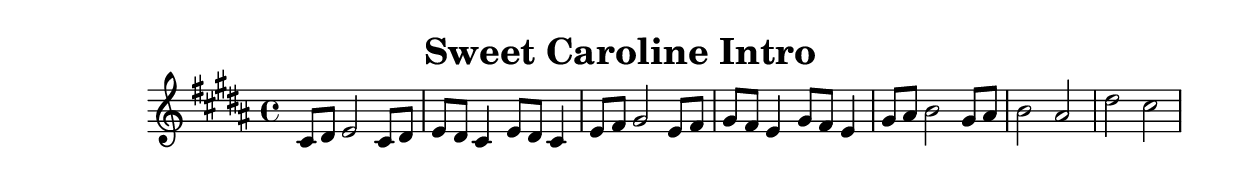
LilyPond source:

\header {
    title = "Sweet Caroline Intro"
}
\relative {
    \key b \major
    cis'8 dis e2 cis8 dis
    e dis cis4 e8 dis cis4
    e8 fis gis2 e8 fis
    gis fis e4 gis8 fis e4
    gis8 ais b2 gis8 ais
    b2 ais
    dis cis
}
